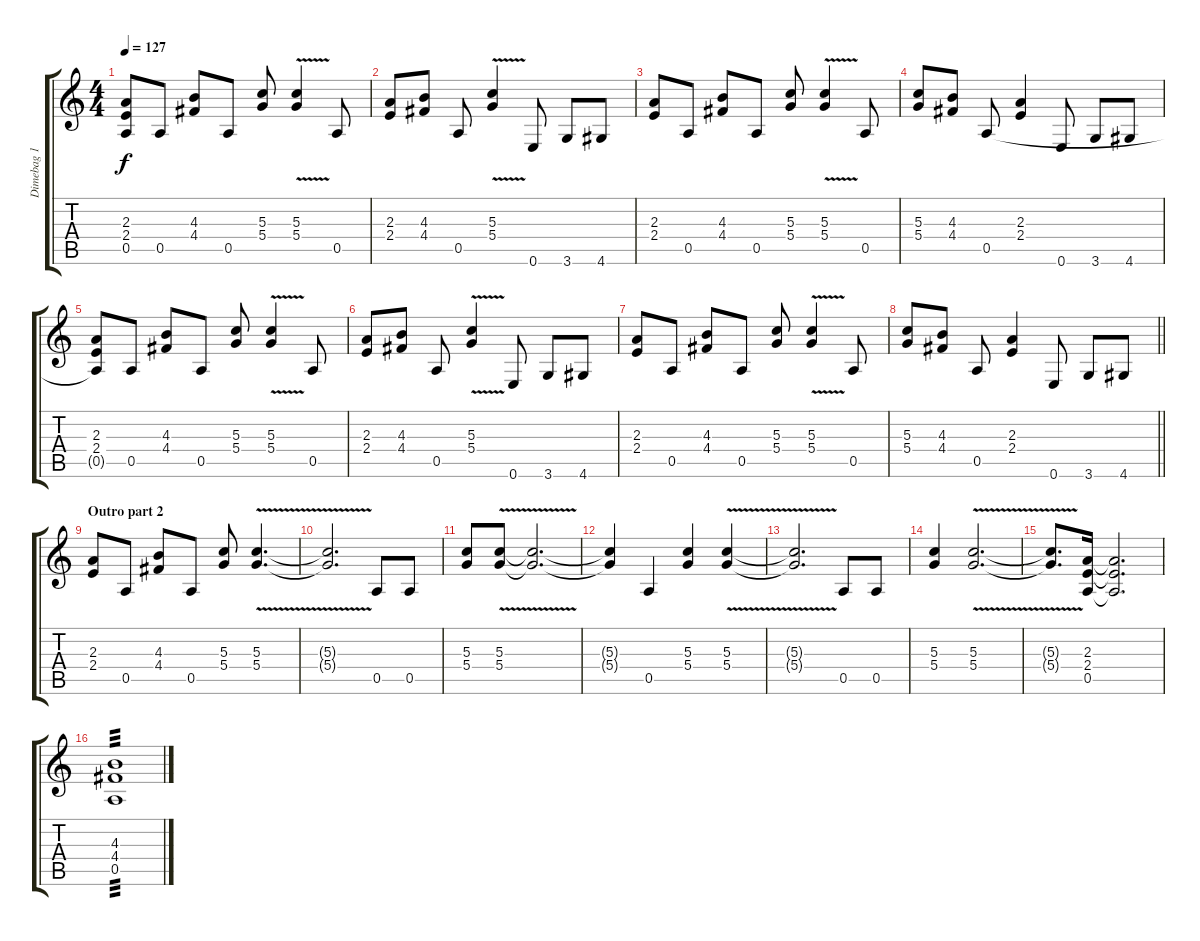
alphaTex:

\track ("Dimebag 1" "Dimebag 1") {instrument overdrivenguitar}
\staff {score tabs}
\tuning (E4 B3 G3 D3 A2 E2) {hide}
\ts (4 4)
\tempo 127
\clef g2
\ks c
(2.3 2.4 0.5{t}).8{dy f} 0.5.8 (4.3 4.4).8 0.5.8 (5.3 5.4).8 (5.3{v} 5.4{v}).4 0.5.8 |
(2.3 2.4).8 (4.3 4.4).8 0.5.8 (5.3{v} 5.4{v}).4 0.6.8 3.6.8 4.6.8 |
(2.3 2.4).8 0.5.8 (4.3 4.4).8 0.5.8 (5.3 5.4).8 (5.3{v} 5.4{v}).4 0.5.8 |
(5.3 5.4).8 (4.3 4.4).8 0.5.8 (2.3 2.4).4 0.6.8 3.6.8 4.6.8 |
(2.3 2.4 0.5{t}).8 0.5.8 (4.3 4.4).8 0.5.8 (5.3 5.4).8 (5.3{v} 5.4{v}).4 0.5.8 |
(2.3 2.4).8 (4.3 4.4).8 0.5.8 (5.3{v} 5.4{v}).4 0.6.8 3.6.8 4.6.8 |
(2.3 2.4).8 0.5.8 (4.3 4.4).8 0.5.8 (5.3 5.4).8 (5.3{v} 5.4{v}).4 0.5.8 |
\barLineRight lightlight
(5.3 5.4).8 (4.3 4.4).8 0.5.8 (2.3 2.4).4 0.6.8 3.6.8 4.6.8 |
\section ("" "Outro part 2")
(2.3 2.4).8 0.5.8 (4.3 4.4).8 0.5.8 (5.3 5.4).8 (5.3{v} 5.4{v}).4{d} |
(5.3{t} 5.4{t}).2{d} 0.5.8 0.5.8 |
(5.3 5.4).8 (5.3{v} 5.4{v}).8 (5.3{t} 5.4{t}).2{d} |
(5.3{t} 5.4{t}).4 0.5.4 (5.3 5.4).4 (5.3{v} 5.4{v}).4 |
(5.3{t} 5.4{t}).2{d} 0.5.8 0.5.8 |
(5.3 5.4).4 (5.3{v} 5.4{v}).2{d} |
(5.3{t} 5.4{t}).8{d} (2.3 2.4 0.5).16 (2.3{t} 2.4{t} 0.5{t}).2{d} |
(4.3 4.4 0.5).1{tp 3}
